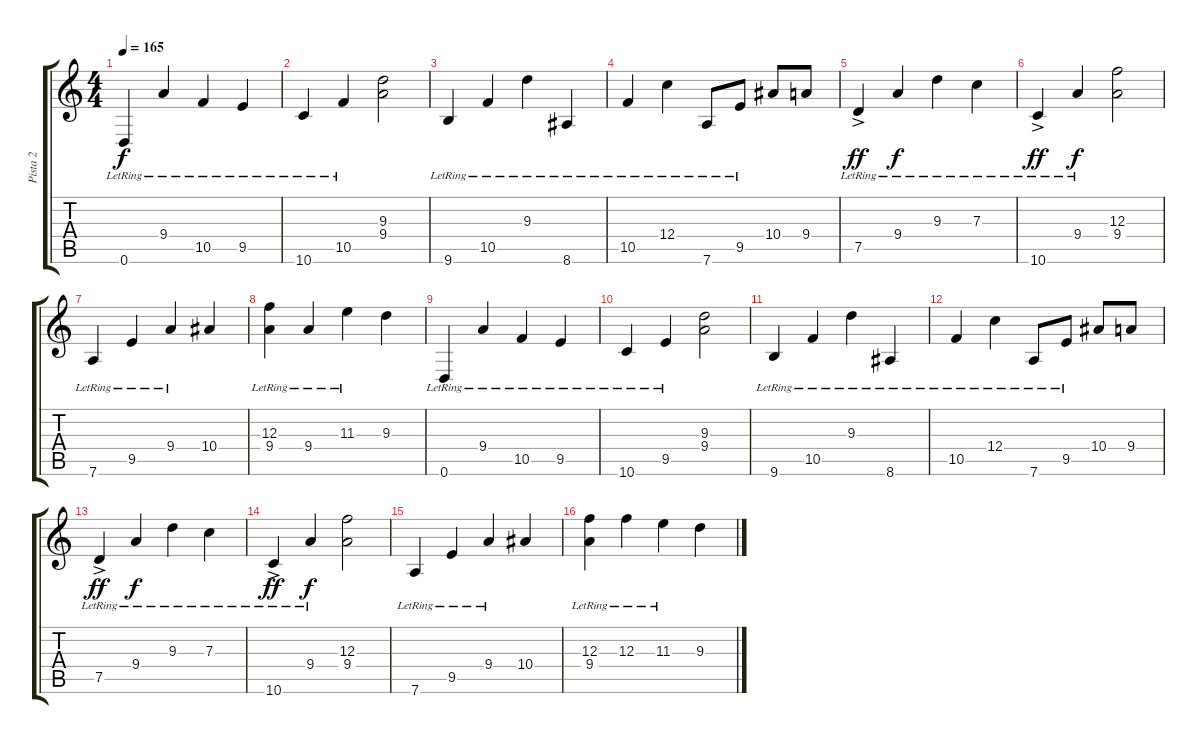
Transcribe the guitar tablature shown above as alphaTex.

\track ("Pista 2" "Pista 2") {instrument acousticguitarsteel}
\staff {score tabs}
\tuning (D4 A3 F3 C3 G2 D2) {hide}
\ts (4 4)
\tempo 165
\clef g2
\ks c
0.6{lr}.4{dy f} 9.4{lr}.4 10.5{lr}.4 9.5{lr}.4 |
10.6{lr}.4 10.5{lr}.4 (9.3 9.4).2 |
9.6{lr}.4 10.5{lr}.4 9.3{lr}.4 8.6{lr}.4 |
10.5{lr}.4 12.4{lr}.4 7.6{lr}.8 9.5{lr}.8 10.4.8 9.4.8 |
7.5{ac lr}.4{dy ff} 9.4{lr}.4{dy f} 9.3{lr}.4 7.3{lr}.4 |
10.6{ac lr}.4{dy ff} 9.4{lr}.4{dy f} (12.3 9.4).2 |
7.6{lr}.4 9.5{lr}.4 9.4{lr}.4 10.4.4 |
(12.3 9.4{lr}).4 9.4{lr}.4 11.3{lr}.4 9.3.4 |
0.6{lr}.4 9.4{lr}.4 10.5{lr}.4 9.5{lr}.4 |
10.6{lr}.4 9.5{lr}.4 (9.3 9.4).2 |
9.6{lr}.4 10.5{lr}.4 9.3{lr}.4 8.6{lr}.4 |
10.5{lr}.4 12.4{lr}.4 7.6{lr}.8 9.5{lr}.8 10.4.8 9.4.8 |
7.5{ac lr}.4{dy ff} 9.4{lr}.4{dy f} 9.3{lr}.4 7.3{lr}.4 |
10.6{ac lr}.4{dy ff} 9.4{lr}.4{dy f} (12.3 9.4).2 |
7.6{lr}.4 9.5{lr}.4 9.4{lr}.4 10.4.4 |
(12.3 9.4{lr}).4 12.3{lr}.4 11.3{lr}.4 9.3.4
